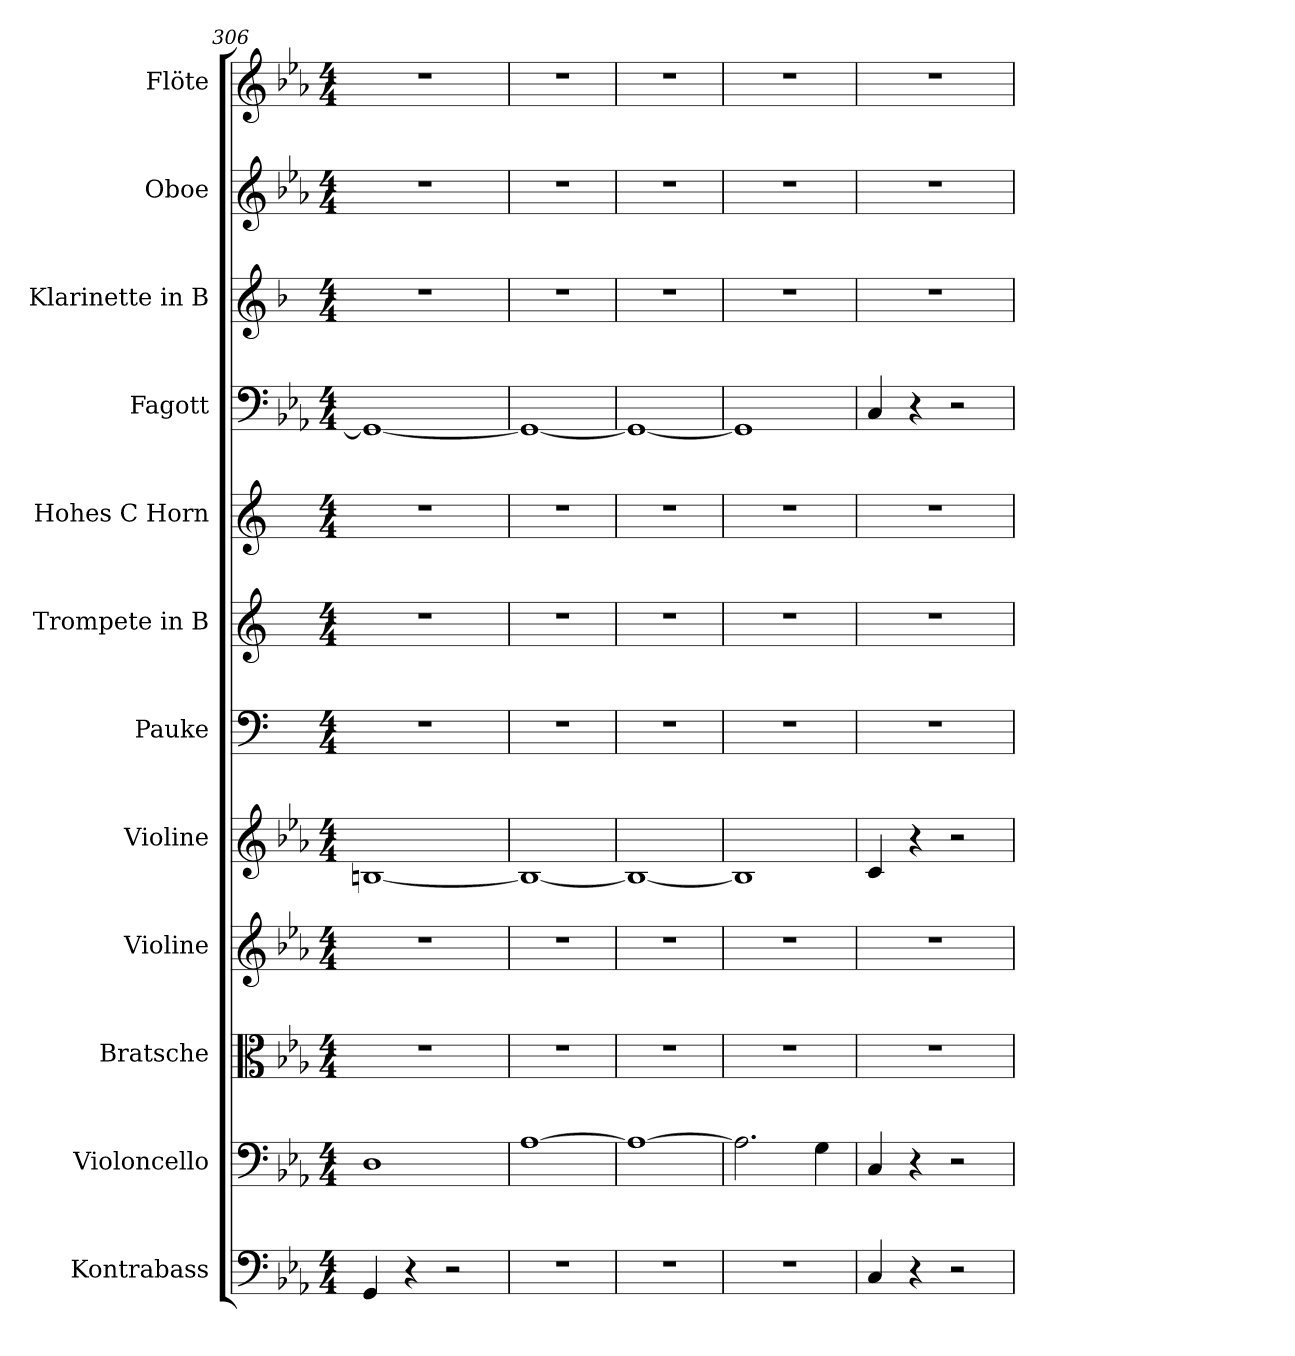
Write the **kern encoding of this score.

**kern	**kern	**kern	**kern	**kern	**kern	**kern	**kern	**kern	**kern	**kern	**kern
*part12	*part11	*part10	*part9	*part8	*part7	*part6	*part5	*part4	*part3	*part2	*part1
*staff12	*staff11	*staff10	*staff9	*staff8	*staff7	*staff6	*staff5	*staff4	*staff3	*staff2	*staff1
*I"Kontrabass	*I"Violoncello	*I"Bratsche	*I"Violine	*I"Violine	*I"Pauke	*I"Trompete in B	*I"Hohes C Horn	*I"Fagott	*I"Klarinette in B	*I"Oboe	*I"Flöte
*I'Kb.	*I'Vc.	*I'Bra.	*I'Vl.	*I'Vl.	*I'Pk.	*	*I'H. C Hn.	*I'Fgt.	*	*I'Ob.	*I'Fl.
*clefF4	*clefF4	*clefC3	*clefG2	*clefG2	*clefF4	*clefG2	*clefG2	*clefF4	*clefG2	*clefG2	*clefG2
*ITrd7c12	*	*	*	*	*	*ITrd1c2	*ITrd7c12	*	*ITrd1c2	*	*
*k[b-e-a-]	*k[b-e-a-]	*k[b-e-a-]	*k[b-e-a-]	*k[b-e-a-]	*k[]	*k[b-e-]	*k[]	*k[b-e-a-]	*k[b-e-a-]	*k[b-e-a-]	*k[b-e-a-]
*M4/4	*M4/4	*M4/4	*M4/4	*M4/4	*M4/4	*M4/4	*M4/4	*M4/4	*M4/4	*M4/4	*M4/4
=306	=306	=306	=306	=306	=306	=306	=306	=306	=306	=306	=306
4GGG/	1D	1r	1r	[1Bn	1r	1r	1r	1GG_	1r	1r	1r
4r	.	.	.	.	.	.	.	.	.	.	.
2r	.	.	.	.	.	.	.	.	.	.	.
=307	=307	=307	=307	=307	=307	=307	=307	=307	=307	=307	=307
1r	[1A-	1r	1r	1B_	1r	1r	1r	1GG_	1r	1r	1r
=308	=308	=308	=308	=308	=308	=308	=308	=308	=308	=308	=308
1r	1A-_	1r	1r	1B_	1r	1r	1r	1GG_	1r	1r	1r
=309	=309	=309	=309	=309	=309	=309	=309	=309	=309	=309	=309
1r	2.A-\]	1r	1r	1B]	1r	1r	1r	1GG]	1r	1r	1r
.	4G\	.	.	.	.	.	.	.	.	.	.
=310	=310	=310	=310	=310	=310	=310	=310	=310	=310	=310	=310
4CC/	4C/	1r	1r	4c/	1r	1r	1r	4C/	1r	1r	1r
4r	4r	.	.	4r	.	.	.	4r	.	.	.
2r	2r	.	.	2r	.	.	.	2r	.	.	.
=	=	=	=	=	=	=	=	=	=	=	=
*-	*-	*-	*-	*-	*-	*-	*-	*-	*-	*-	*-
